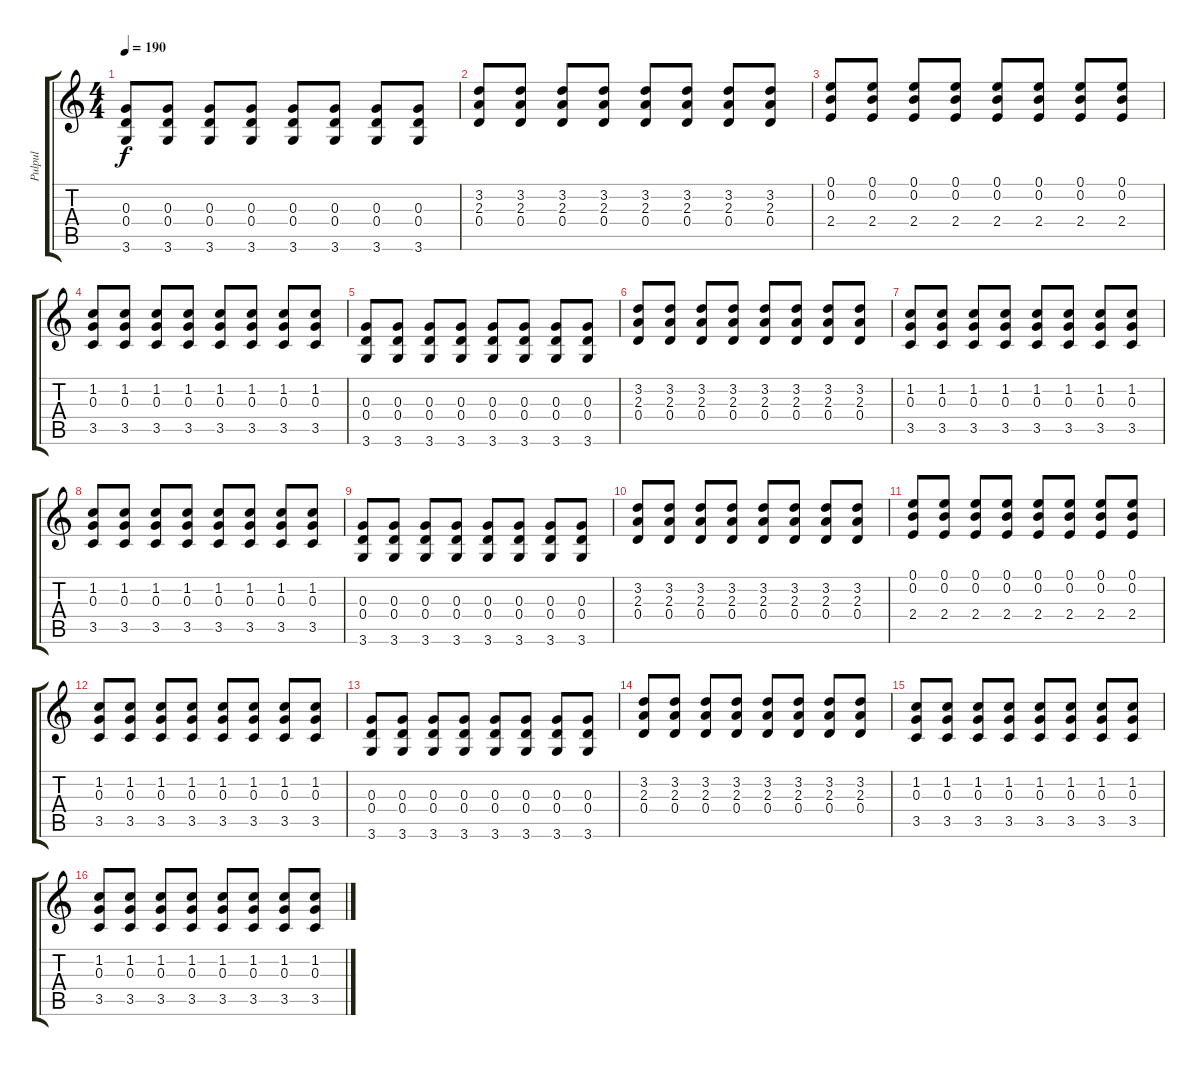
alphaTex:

\track ("Pulpul" "Pulpul") {instrument overdrivenguitar}
\staff {score tabs}
\tuning (E4 B3 G3 D3 A2 E2) {hide}
\ts (4 4)
\tempo 190
\clef g2
\ks c
(0.3 0.4 3.6).8{dy f volume 13 instrument overdrivenguitar} (0.3 0.4 3.6).8 (0.3 0.4 3.6).8 (0.3 0.4 3.6).8 (0.3 0.4 3.6).8 (0.3 0.4 3.6).8 (0.3 0.4 3.6).8 (0.3 0.4 3.6).8 |
(3.2 2.3 0.4).8 (3.2 2.3 0.4).8 (3.2 2.3 0.4).8 (3.2 2.3 0.4).8 (3.2 2.3 0.4).8 (3.2 2.3 0.4).8 (3.2 2.3 0.4).8 (3.2 2.3 0.4).8 |
(0.1 0.2 2.4).8 (0.1 0.2 2.4).8 (0.1 0.2 2.4).8 (0.1 0.2 2.4).8 (0.1 0.2 2.4).8 (0.1 0.2 2.4).8 (0.1 0.2 2.4).8 (0.1 0.2 2.4).8 |
(1.2 0.3 3.5).8 (1.2 0.3 3.5).8 (1.2 0.3 3.5).8 (1.2 0.3 3.5).8 (1.2 0.3 3.5).8 (1.2 0.3 3.5).8 (1.2 0.3 3.5).8 (1.2 0.3 3.5).8 |
(0.3 0.4 3.6).8 (0.3 0.4 3.6).8 (0.3 0.4 3.6).8 (0.3 0.4 3.6).8 (0.3 0.4 3.6).8 (0.3 0.4 3.6).8 (0.3 0.4 3.6).8 (0.3 0.4 3.6).8 |
(3.2 2.3 0.4).8 (3.2 2.3 0.4).8 (3.2 2.3 0.4).8 (3.2 2.3 0.4).8 (3.2 2.3 0.4).8 (3.2 2.3 0.4).8 (3.2 2.3 0.4).8 (3.2 2.3 0.4).8 |
(1.2 0.3 3.5).8 (1.2 0.3 3.5).8 (1.2 0.3 3.5).8 (1.2 0.3 3.5).8 (1.2 0.3 3.5).8 (1.2 0.3 3.5).8 (1.2 0.3 3.5).8 (1.2 0.3 3.5).8 |
(1.2 0.3 3.5).8 (1.2 0.3 3.5).8 (1.2 0.3 3.5).8 (1.2 0.3 3.5).8 (1.2 0.3 3.5).8 (1.2 0.3 3.5).8 (1.2 0.3 3.5).8 (1.2 0.3 3.5).8 |
(0.3 0.4 3.6).8 (0.3 0.4 3.6).8 (0.3 0.4 3.6).8 (0.3 0.4 3.6).8 (0.3 0.4 3.6).8 (0.3 0.4 3.6).8 (0.3 0.4 3.6).8 (0.3 0.4 3.6).8 |
(3.2 2.3 0.4).8 (3.2 2.3 0.4).8 (3.2 2.3 0.4).8 (3.2 2.3 0.4).8 (3.2 2.3 0.4).8 (3.2 2.3 0.4).8 (3.2 2.3 0.4).8 (3.2 2.3 0.4).8 |
(0.1 0.2 2.4).8 (0.1 0.2 2.4).8 (0.1 0.2 2.4).8 (0.1 0.2 2.4).8 (0.1 0.2 2.4).8 (0.1 0.2 2.4).8 (0.1 0.2 2.4).8 (0.1 0.2 2.4).8 |
(1.2 0.3 3.5).8 (1.2 0.3 3.5).8 (1.2 0.3 3.5).8 (1.2 0.3 3.5).8 (1.2 0.3 3.5).8 (1.2 0.3 3.5).8 (1.2 0.3 3.5).8 (1.2 0.3 3.5).8 |
(0.3 0.4 3.6).8 (0.3 0.4 3.6).8 (0.3 0.4 3.6).8 (0.3 0.4 3.6).8 (0.3 0.4 3.6).8 (0.3 0.4 3.6).8 (0.3 0.4 3.6).8 (0.3 0.4 3.6).8 |
(3.2 2.3 0.4).8 (3.2 2.3 0.4).8 (3.2 2.3 0.4).8 (3.2 2.3 0.4).8 (3.2 2.3 0.4).8 (3.2 2.3 0.4).8 (3.2 2.3 0.4).8 (3.2 2.3 0.4).8 |
(1.2 0.3 3.5).8 (1.2 0.3 3.5).8 (1.2 0.3 3.5).8 (1.2 0.3 3.5).8 (1.2 0.3 3.5).8 (1.2 0.3 3.5).8 (1.2 0.3 3.5).8 (1.2 0.3 3.5).8 |
(1.2 0.3 3.5).8 (1.2 0.3 3.5).8 (1.2 0.3 3.5).8 (1.2 0.3 3.5).8 (1.2 0.3 3.5).8 (1.2 0.3 3.5).8 (1.2 0.3 3.5).8 (1.2 0.3 3.5).8
